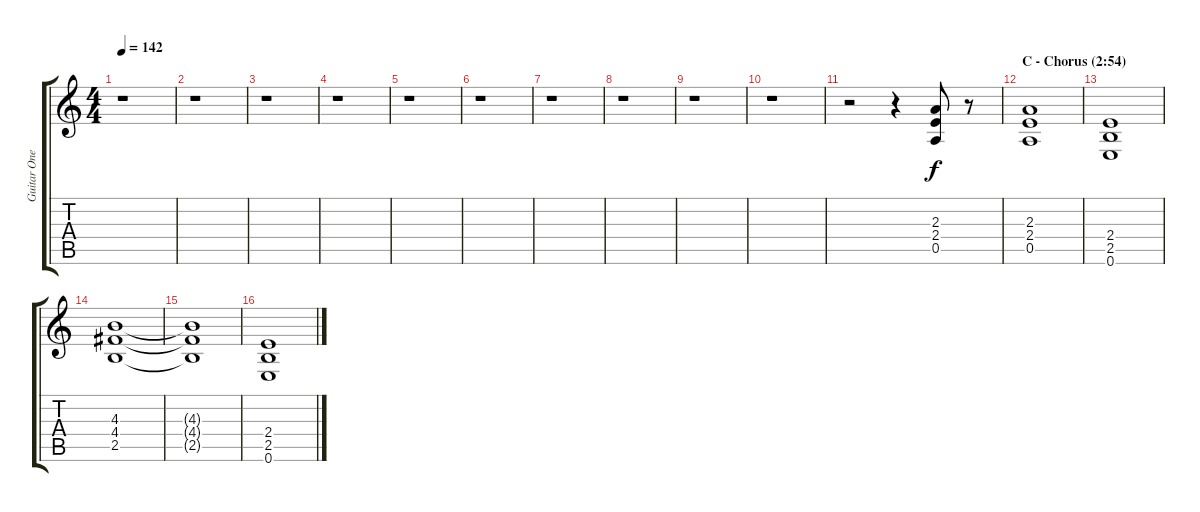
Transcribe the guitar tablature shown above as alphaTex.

\track ("Guitar One" "Guitar One") {instrument distortionguitar}
\staff {score tabs}
\tuning (E4 B3 G3 D3 A2 E2) {hide}
\ts (4 4)
\tempo 142
\clef g2
\ks c
r.1{dy f} |
r.1 |
r.1 |
r.1 |
r.1 |
r.1 |
r.1 |
r.1 |
r.1 |
r.1 |
r.2 r.4 (2.3 2.4 0.5).8 r.8 |
\section ("" "C - Chorus (2:54)")
(2.3 2.4 0.5).1 |
(2.4 2.5 0.6).1 |
(4.3 4.4 2.5).1 |
(4.3{t} 4.4{t} 2.5{t}).1 |
(2.4 2.5 0.6).1
